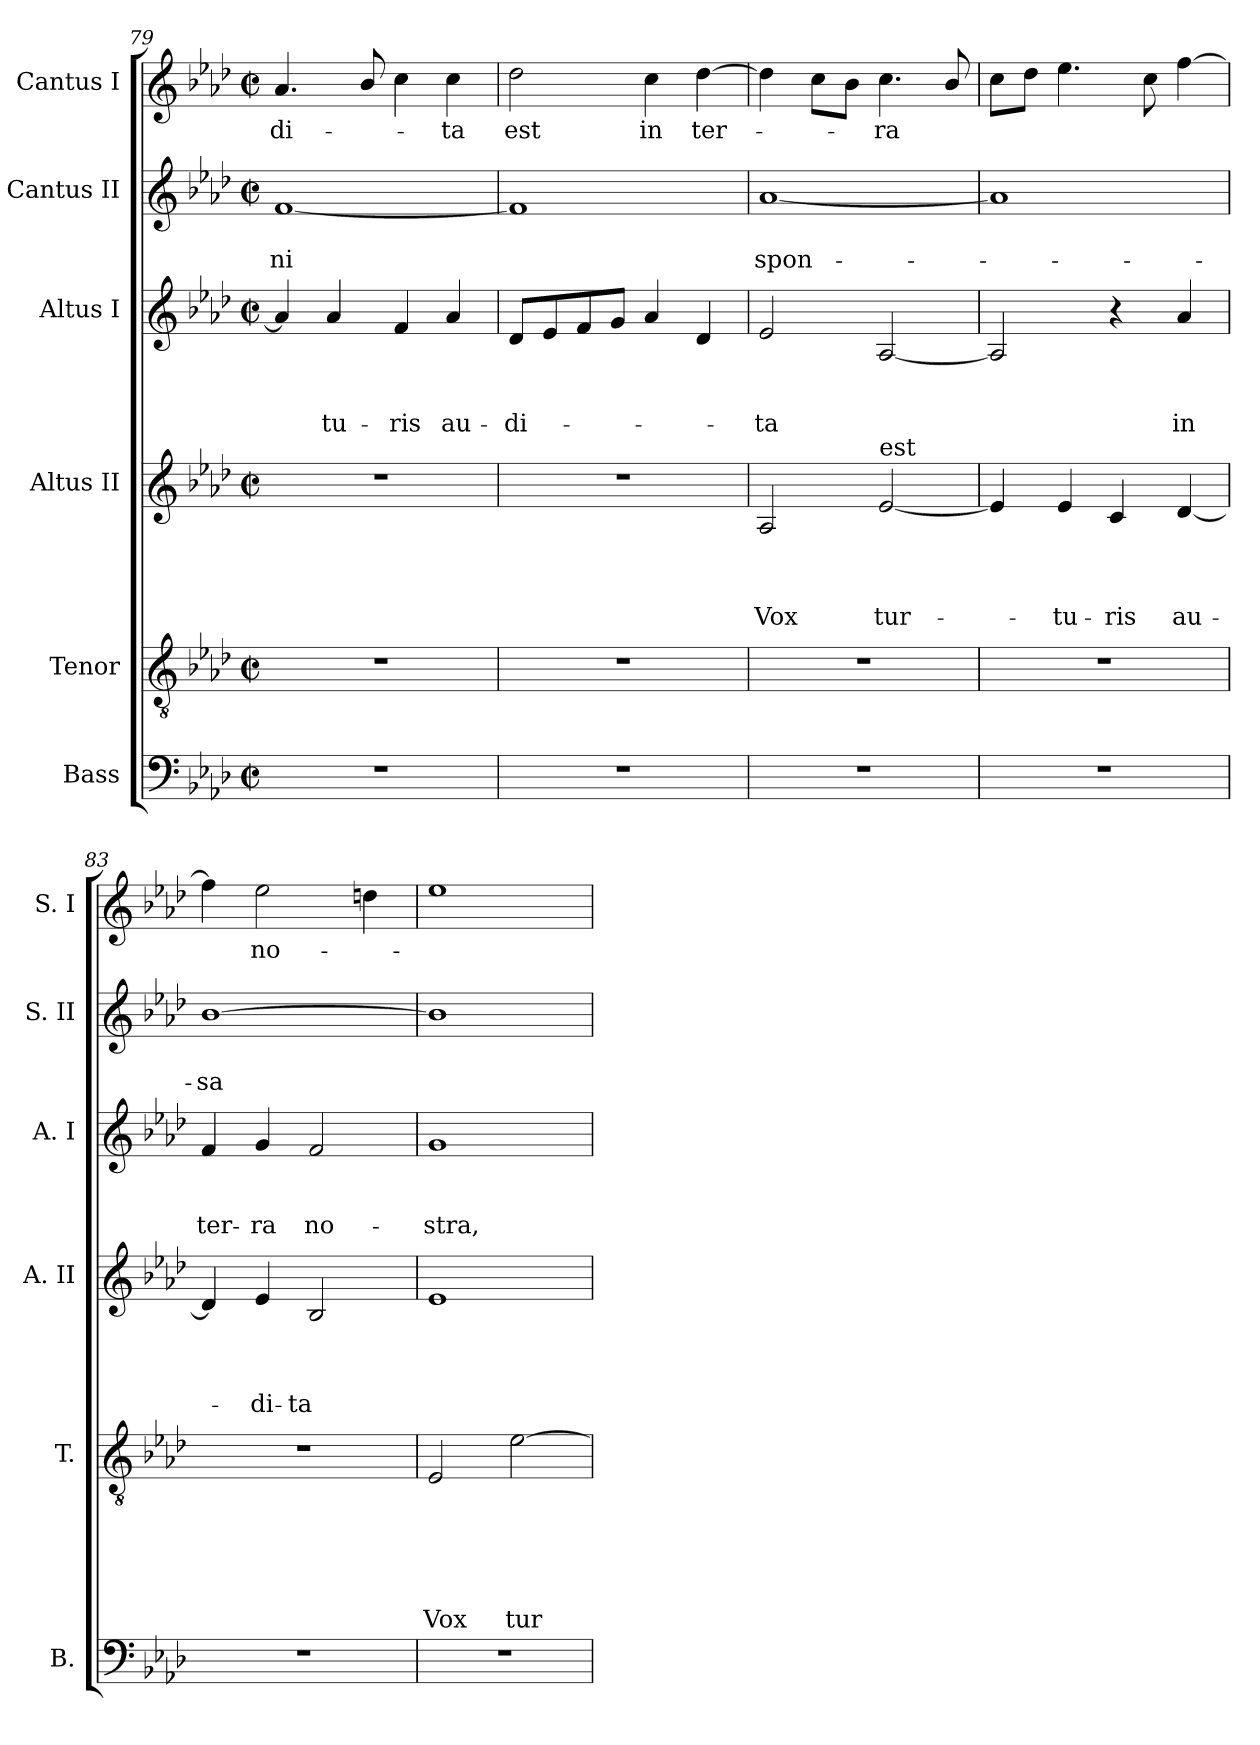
**kern	**kern	**text	**text	**text	**text	**text	**text	**kern	**text	**text	**text	**text	**kern	**text	**text	**text	**kern	**text	**text	**kern	**text
*part6	*part5	*part5	*part5	*part5	*part5	*part5	*part5	*part4	*part4	*part4	*part4	*part4	*part3	*part3	*part3	*part3	*part2	*part2	*part2	*part1	*part1
*staff6	*staff5	*staff5	*staff5	*staff5	*staff5	*staff5	*staff5	*staff4	*staff4	*staff4	*staff4	*staff4	*staff3	*staff3	*staff3	*staff3	*staff2	*staff2	*staff2	*staff1	*staff1
*I"Bass	*I"Tenor	*	*	*	*	*	*	*I"Altus II	*	*	*	*	*I"Altus I	*	*	*	*I"Cantus II	*	*	*I"Cantus I	*
*I'B.	*I'T.	*	*	*	*	*	*	*I'A. II	*	*	*	*	*I'A. I	*	*	*	*I'S. II	*	*	*I'S. I	*
*clefF4	*clefGv2	*	*	*	*	*	*	*clefG2	*	*	*	*	*clefG2	*	*	*	*clefG2	*	*	*clefG2	*
*k[b-e-a-d-]	*k[b-e-a-d-]	*	*	*	*	*	*	*k[b-e-a-d-]	*	*	*	*	*k[b-e-a-d-]	*	*	*	*k[b-e-a-d-]	*	*	*k[b-e-a-d-]	*
*A-:	*A-:	*	*	*	*	*	*	*A-:	*	*	*	*	*A-:	*	*	*	*A-:	*	*	*A-:	*
*M2/2	*M2/2	*	*	*	*	*	*	*M2/2	*	*	*	*	*M2/2	*	*	*	*M2/2	*	*	*M2/2	*
*met(c|)	*met(c|)	*	*	*	*	*	*	*met(c|)	*	*	*	*	*met(c|)	*	*	*	*met(c|)	*	*	*met(c|)	*
=79	=79	=79	=79	=79	=79	=79	=79	=79	=79	=79	=79	=79	=79	=79	=79	=79	=79	=79	=79	=79	=79
!	!	!	!	!	!	!	!	!	!	!	!	!	!	!	!	!	!	!	!LO:LY:b	!	!LO:LY:b
1r	1r	.	.	.	.	.	.	1r	.	.	.	.	4a-/]	.	.	.	[<1f	.	-ni	4.a-/	-di-
!	!	!	!	!	!	!	!	!	!	!	!	!	!	!	!	!LO:LY:b	!	!	!	!	!
.	.	.	.	.	.	.	.	.	.	.	.	.	4a-/	.	.	-tu-	.	.	.	.	.
.	.	.	.	.	.	.	.	.	.	.	.	.	.	.	.	.	.	.	.	8b-/	.
!	!	!	!	!	!	!	!	!	!	!	!	!	!	!	!	!LO:LY:b	!	!	!	!	!
.	.	.	.	.	.	.	.	.	.	.	.	.	4f/	.	.	-ris	.	.	.	4cc\	.
!	!	!	!	!	!	!	!	!	!	!	!	!	!	!	!	!LO:LY:b	!	!	!	!	!LO:LY:b
.	.	.	.	.	.	.	.	.	.	.	.	.	4a-/	.	.	au-	.	.	.	4cc\	-ta
=80	=80	=80	=80	=80	=80	=80	=80	=80	=80	=80	=80	=80	=80	=80	=80	=80	=80	=80	=80	=80	=80
!	!	!	!	!	!	!	!	!	!	!	!	!	!	!	!	!LO:LY:b	!	!	!	!	!LO:LY:b
1r	1r	.	.	.	.	.	.	1r	.	.	.	.	8d-/L	.	.	-di-	1f]	.	.	2dd-\	est
.	.	.	.	.	.	.	.	.	.	.	.	.	8e-/	.	.	.	.	.	.	.	.
.	.	.	.	.	.	.	.	.	.	.	.	.	8f/	.	.	.	.	.	.	.	.
.	.	.	.	.	.	.	.	.	.	.	.	.	8g/J	.	.	.	.	.	.	.	.
!	!	!	!	!	!	!	!	!	!	!	!	!	!	!	!	!	!	!	!	!	!LO:LY:b
.	.	.	.	.	.	.	.	.	.	.	.	.	4a-/	.	.	.	.	.	.	4cc\	in
!	!	!	!	!	!	!	!	!	!	!	!	!	!	!	!	!	!	!	!	!	!LO:LY:b
.	.	.	.	.	.	.	.	.	.	.	.	.	4d-/	.	.	.	.	.	.	[>4dd-\	ter-
=81	=81	=81	=81	=81	=81	=81	=81	=81	=81	=81	=81	=81	=81	=81	=81	=81	=81	=81	=81	=81	=81
!	!	!	!	!	!	!	!	!	!	!	!	!LO:LY:b	!	!	!	!LO:LY:b	!	!	!LO:LY:b	!	!
1r	1r	.	.	.	.	.	.	2A-/	.	.	.	Vox	2e-/	.	.	-ta	[<1a-	.	spon-	4dd-\]	.
.	.	.	.	.	.	.	.	.	.	.	.	.	.	.	.	.	.	.	.	8cc\L	.
.	.	.	.	.	.	.	.	.	.	.	.	.	.	.	.	.	.	.	.	8b-\J	.
!	!	!	!	!	!	!	!	!LO:TX:a:t=est	!	!	!	!	!	!	!	!	!	!	!	!	!
!	!	!	!	!	!	!	!	!	!	!	!	!LO:LY:b	!	!	!	!	!	!	!	!	!LO:LY:b
.	.	.	.	.	.	.	.	[<2e-/	.	.	.	tur-	[<2A-/	.	.	.	.	.	.	4.cc\	-ra
.	.	.	.	.	.	.	.	.	.	.	.	.	.	.	.	.	.	.	.	8b-/	.
=82	=82	=82	=82	=82	=82	=82	=82	=82	=82	=82	=82	=82	=82	=82	=82	=82	=82	=82	=82	=82	=82
1r	1r	.	.	.	.	.	.	4e-/]	.	.	.	.	2A-/]	.	.	.	1a-]	.	.	8cc\L	.
.	.	.	.	.	.	.	.	.	.	.	.	.	.	.	.	.	.	.	.	8dd-\J	.
!	!	!	!	!	!	!	!	!	!	!	!	!LO:LY:b	!	!	!	!	!	!	!	!	!
.	.	.	.	.	.	.	.	4e-/	.	.	.	-tu-	.	.	.	.	.	.	.	4.ee-\	.
!	!	!	!	!	!	!	!	!	!	!	!	!LO:LY:b	!	!	!	!	!	!	!	!	!
.	.	.	.	.	.	.	.	4c/	.	.	.	-ris	4r	.	.	.	.	.	.	.	.
.	.	.	.	.	.	.	.	.	.	.	.	.	.	.	.	.	.	.	.	8cc\	.
!	!	!	!	!	!	!	!	!	!	!	!	!LO:LY:b	!	!	!	!LO:LY:b	!	!	!	!	!
.	.	.	.	.	.	.	.	[>4d-/	.	.	.	au-	4a-/	.	.	in	.	.	.	[>4ff\	.
!!LO:PB:g=z
=83	=83	=83	=83	=83	=83	=83	=83	=83	=83	=83	=83	=83	=83	=83	=83	=83	=83	=83	=83	=83	=83
!	!	!	!	!	!	!	!	!	!	!	!	!	!	!	!	!LO:LY:b	!	!	!LO:LY:b	!	!
1r	1r	.	.	.	.	.	.	4d-/]	.	.	.	.	4f/	.	.	ter-	[<1b-	.	-sa	4ff\]	.
!	!	!	!	!	!	!	!	!	!	!	!	!LO:LY:b	!	!	!	!LO:LY:b	!	!	!	!	!LO:LY:b
.	.	.	.	.	.	.	.	4e-/	.	.	.	-di-	4g/	.	.	-ra	.	.	.	2ee-\	no-
!	!	!	!	!	!	!	!	!	!	!	!	!LO:LY:b	!	!	!	!LO:LY:b	!	!	!	!	!
.	.	.	.	.	.	.	.	2B-/	.	.	.	-ta	2f/	.	.	no-	.	.	.	.	.
.	.	.	.	.	.	.	.	.	.	.	.	.	.	.	.	.	.	.	.	4ddn\	.
=84	=84	=84	=84	=84	=84	=84	=84	=84	=84	=84	=84	=84	=84	=84	=84	=84	=84	=84	=84	=84	=84
!	!	!	!	!	!	!	!LO:LY:b	!	!	!	!	!	!	!	!	!LO:LY:b	!	!	!	!	!
1r	2E-/	.	.	.	.	.	Vox	1e-	.	.	.	.	1g	.	.	-stra,	1b-]	.	.	1ee-	.
!	!	!	!	!	!	!	!LO:LY:b	!	!	!	!	!	!	!	!	!	!	!	!	!	!
.	[>2e-\	.	.	.	.	.	tur-	.	.	.	.	.	.	.	.	.	.	.	.	.	.
=	=	=	=	=	=	=	=	=	=	=	=	=	=	=	=	=	=	=	=	=	=
*-	*-	*-	*-	*-	*-	*-	*-	*-	*-	*-	*-	*-	*-	*-	*-	*-	*-	*-	*-	*-	*-
